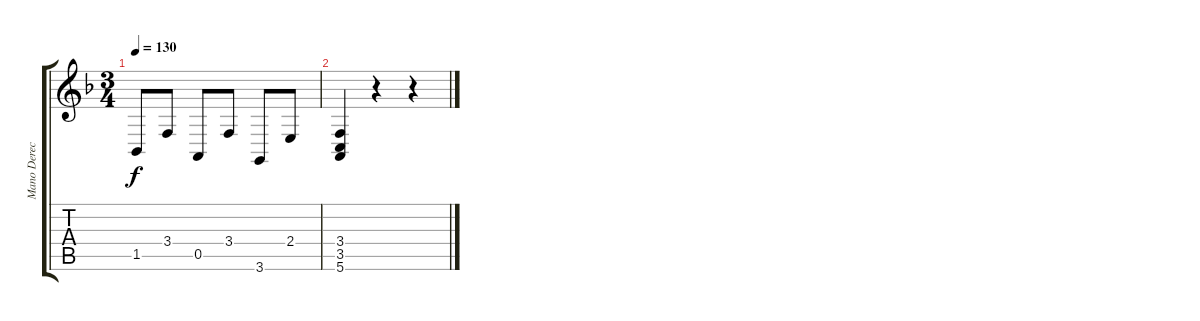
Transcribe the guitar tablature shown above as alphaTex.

\track ("Mano Derecha" "Mano Derec") {instrument acousticgrandpiano}
\staff {score tabs}
\tuning (E4 B3 G3 D3 A2 E2) {hide}
\ts (3 4)
\tempo 130
\clef g2
\ks dminor
1.5.8{dy f} 3.4.8 0.5.8 3.4.8 3.6.8 2.4.8 |
(3.4 3.5 5.6).4 r.4 r.4
